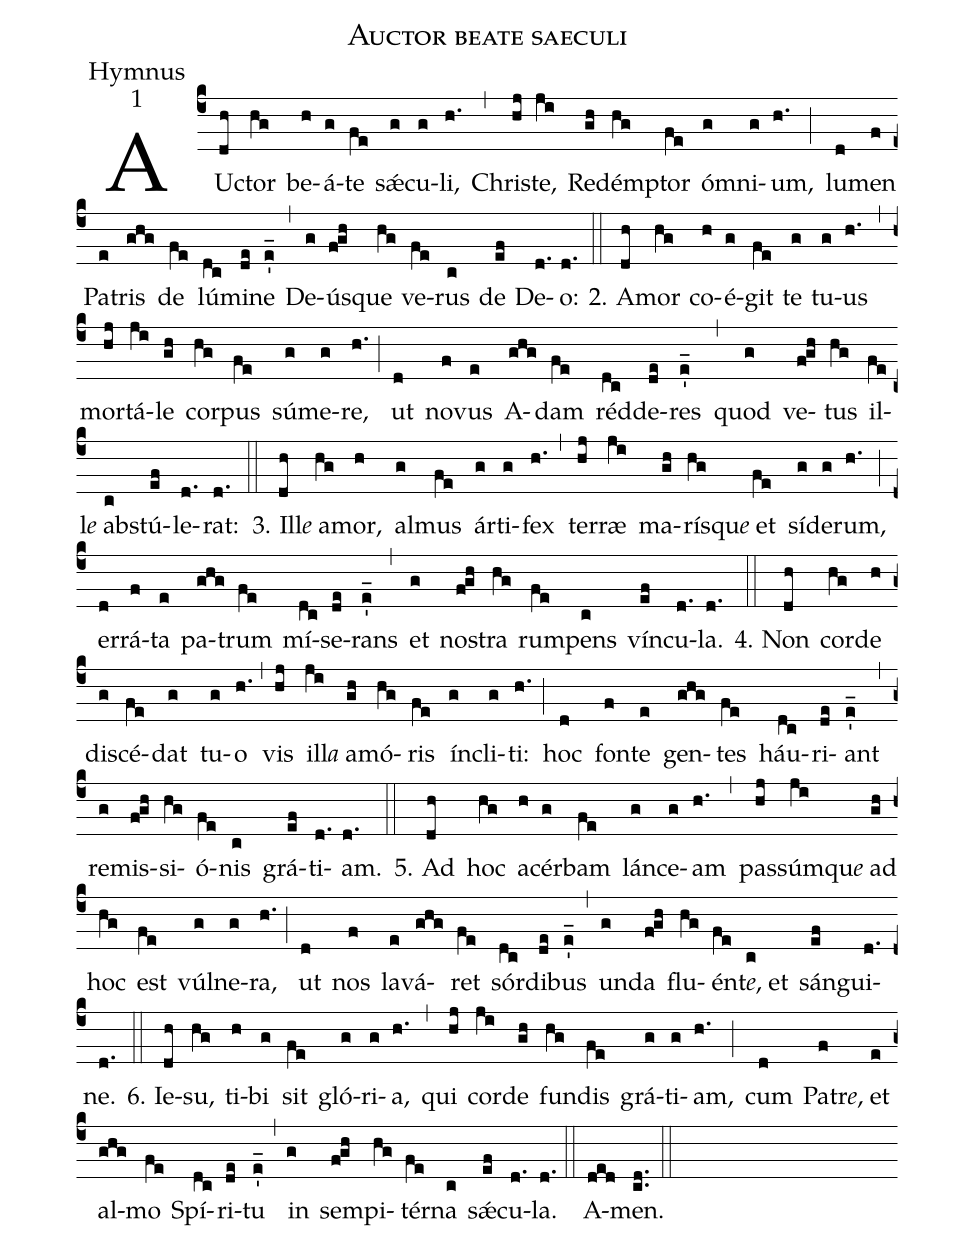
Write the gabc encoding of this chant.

name:Auctor beate saeculi;
office-part:Hymnus;
mode:1;
%%
(c4)
AU(dh)ctor(hg) be(h)á(g)te(fe) sǽ(g)cu(g)li,(h.) (,)
Chri(hj)ste,(ji) Re(gh)dém(hg)ptor(fe) óm(g)ni(g)um,(h.) (;)
lu(d)men(f) Pa(e)tris(ghg) de(fe) lú(dc)mi(de)ne(e'_) (,)
De(g)ús(f!gh)que(hg) ve(fe)rus(c) de(ef) De(d.)o:(d.) (::)

2. A(dh)mor(hg) co(h)é(g)git(fe) te(g) tu(g)us(h.) (,)
mor(hj)tá(ji)le(gh) cor(hg)pus(fe) sú(g)me(g)re,(h.) (;)
ut(d) no(f)vus(e) A(ghg)dam(fe) réd(dc)de(de)res(e'_) (,)
quod(g) ve(f!gh)tus(hg) il(fe)l<i>e</i> {a}b(c)stú(ef)le(d.)rat:(d.) (::)

3. Il(dh)l<i>e</i> {a}(hg)mor,(h) al(g)mus(fe) ár(g)ti(g)fex(h.) (,)
ter(hj)ræ(ji) ma(gh)rís(hg)qu<i>e</i> {e}t(fe) sí(g)de(g)rum,(h.) (;)
er(d)rá(f)ta(e) pa(ghg)trum(fe) mí(dc)se(de)rans(e'_) (,)
et(g) no(f!gh)stra(hg) rum(fe)pens(c) vín(ef)cu(d.)la.(d.) (::)

4. Non(dh) cor(hg)de(h) di(g)scé(fe)dat(g) tu(g)o(h.) (,)
vis(hj) il(ji)l<i>a</i> {a}(gh)mó(hg)ris(fe) ín(g)cli(g)ti:(h.) (;)
hoc(d) fon(f)te(e) gen(ghg)tes(fe) háu(dc)ri(de)ant(e'_) (,)
re(g)mis(f!gh)si(hg)ó(fe)nis(c) grá(ef)ti(d.)am.(d.) (::)

5. Ad(dh) hoc(hg) a(h)cér(g)bam(fe) lán(g)ce(g)am(h.) (,)
pas(hj)súm(ji)qu<i>e</i> {a}d(gh) hoc(hg) est(fe) vúl(g)ne(g)ra,(h.) (;)
ut(d) nos(f) la(e)vá(ghg)ret(fe) sór(dc)di(de)bus(e'_) (,)
un(g)da(f!gh) flu(hg)én(fe)t<i>e</i>, et(c) sán(ef)gui(d.)ne.(d.) (::)

6. Ie(dh)su,(hg) ti(h)bi(g) sit(fe) gló(g)ri(g)a,(h.) (,)
qui(hj) cor(ji)de(gh) fun(hg)dis(fe) grá(g)ti(g)am,(h.) (;)
cum(d) Pa(f)tr<i>e</i>, {e}t(e) al(ghg)mo(fe) Spí(dc)ri(de)tu(e'_) (,)
in(g) sem(f!gh)pi(hg)tér(fe)na(c) sǽ(ef)cu(d.)la.(d.) (::)

A(ded)men.(cd..) (::)
